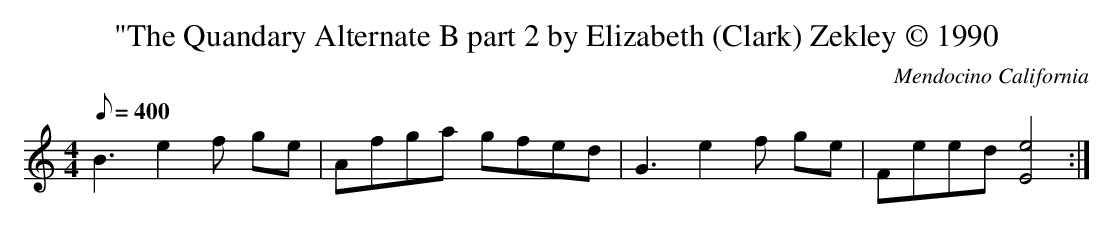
X:1
T:"The Quandary Alternate B part 2 by Elizabeth (Clark) Zekley © 1990
O:Mendocino California
M:4/4
Q:400
K:em
B3 e2 f ge|Afga gfed|G3e2 f ge|Feed [e4E4]:|
